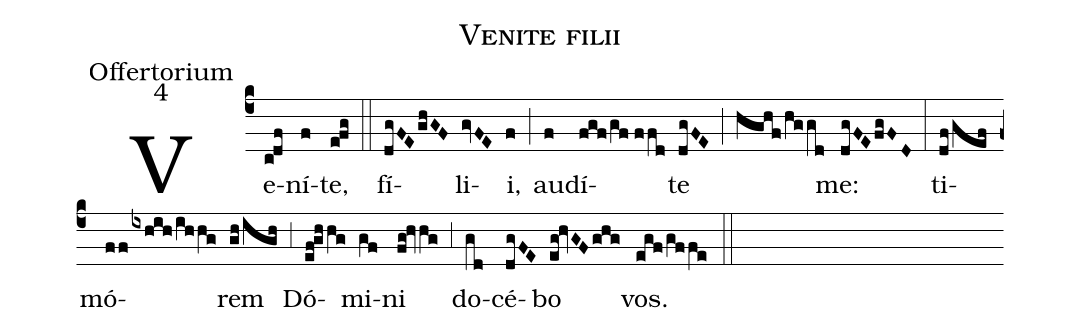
name:Venite filii;
office-part:Offertorium;
mode:4;
%%
(c4) Ve(c!df)ní(f)te,(e!fg) (::) fí(dgFE/ghGF)li(gvFE)i,(f) (;) au(f)dí(fgf/gf//ffd)te(dgFE) (;) (hghf/hggd) me:(dgFE/fgFD) (:) ti(df/gef)mó(ff/ixhih/ihhg)rem(gh/igh) (;3) Dó(ef!ghhg)mi(gf)ni(fg!hvhg) (;3) do(gd)cé(dgFE)bo(eg!hvGF/ghg) vos.(egf/gffe) (::)
